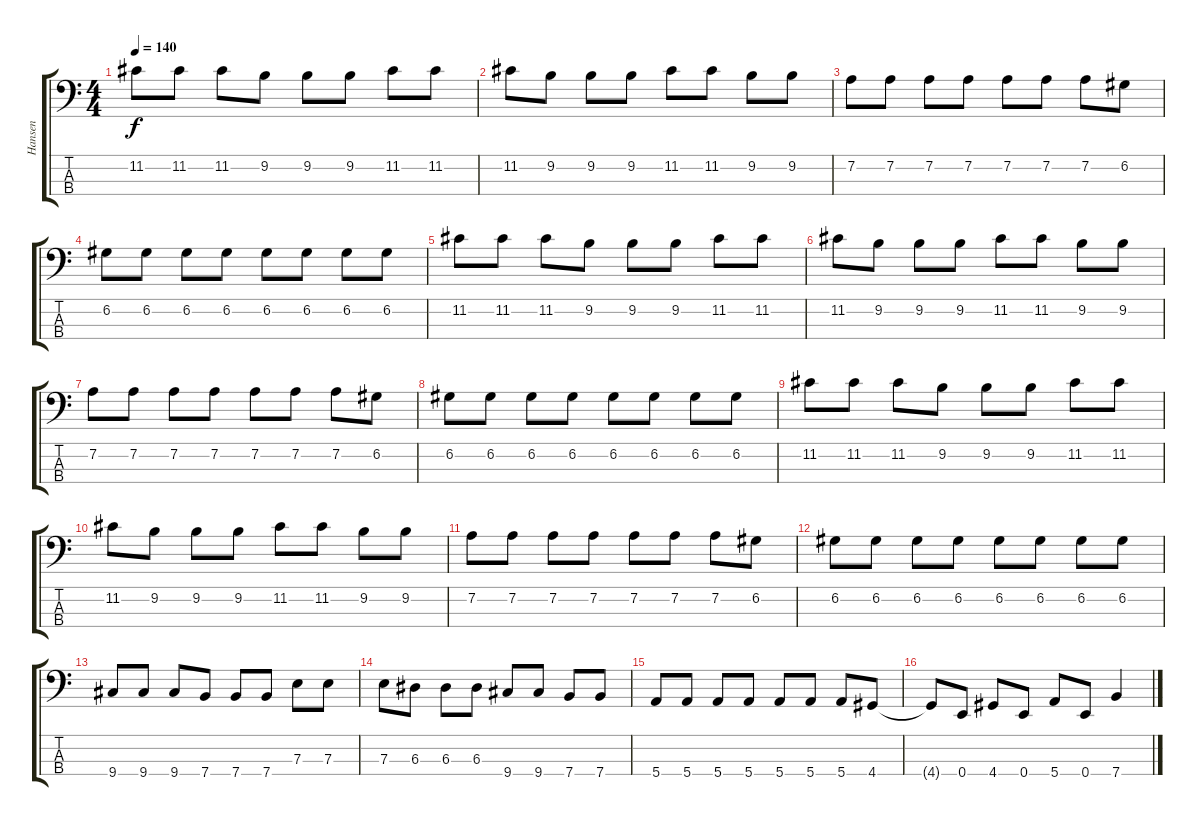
\track ("Hansen" "Hansen") {instrument electricbassfinger}
\staff {score tabs}
\tuning (G2 D2 A1 E1) {hide}
\ts (4 4)
\tempo 140
\clef f4
\ks c
11.2.8{dy f} 11.2.8 11.2.8 9.2.8 9.2.8 9.2.8 11.2.8 11.2.8 |
11.2.8 9.2.8 9.2.8 9.2.8 11.2.8 11.2.8 9.2.8 9.2.8 |
7.2.8 7.2.8 7.2.8 7.2.8 7.2.8 7.2.8 7.2.8 6.2.8 |
6.2.8 6.2.8 6.2.8 6.2.8 6.2.8 6.2.8 6.2.8 6.2.8 |
11.2.8 11.2.8 11.2.8 9.2.8 9.2.8 9.2.8 11.2.8 11.2.8 |
11.2.8 9.2.8 9.2.8 9.2.8 11.2.8 11.2.8 9.2.8 9.2.8 |
7.2.8 7.2.8 7.2.8 7.2.8 7.2.8 7.2.8 7.2.8 6.2.8 |
6.2.8 6.2.8 6.2.8 6.2.8 6.2.8 6.2.8 6.2.8 6.2.8 |
11.2.8 11.2.8 11.2.8 9.2.8 9.2.8 9.2.8 11.2.8 11.2.8 |
11.2.8 9.2.8 9.2.8 9.2.8 11.2.8 11.2.8 9.2.8 9.2.8 |
7.2.8 7.2.8 7.2.8 7.2.8 7.2.8 7.2.8 7.2.8 6.2.8 |
6.2.8 6.2.8 6.2.8 6.2.8 6.2.8 6.2.8 6.2.8 6.2.8 |
9.4.8 9.4.8 9.4.8 7.4.8 7.4.8 7.4.8 7.3.8 7.3.8 |
7.3.8 6.3.8 6.3.8 6.3.8 9.4.8 9.4.8 7.4.8 7.4.8 |
5.4.8 5.4.8 5.4.8 5.4.8 5.4.8 5.4.8 5.4.8 4.4.8 |
4.4{t}.8 0.4.8 4.4.8 0.4.8 5.4.8 0.4.8 7.4.4
